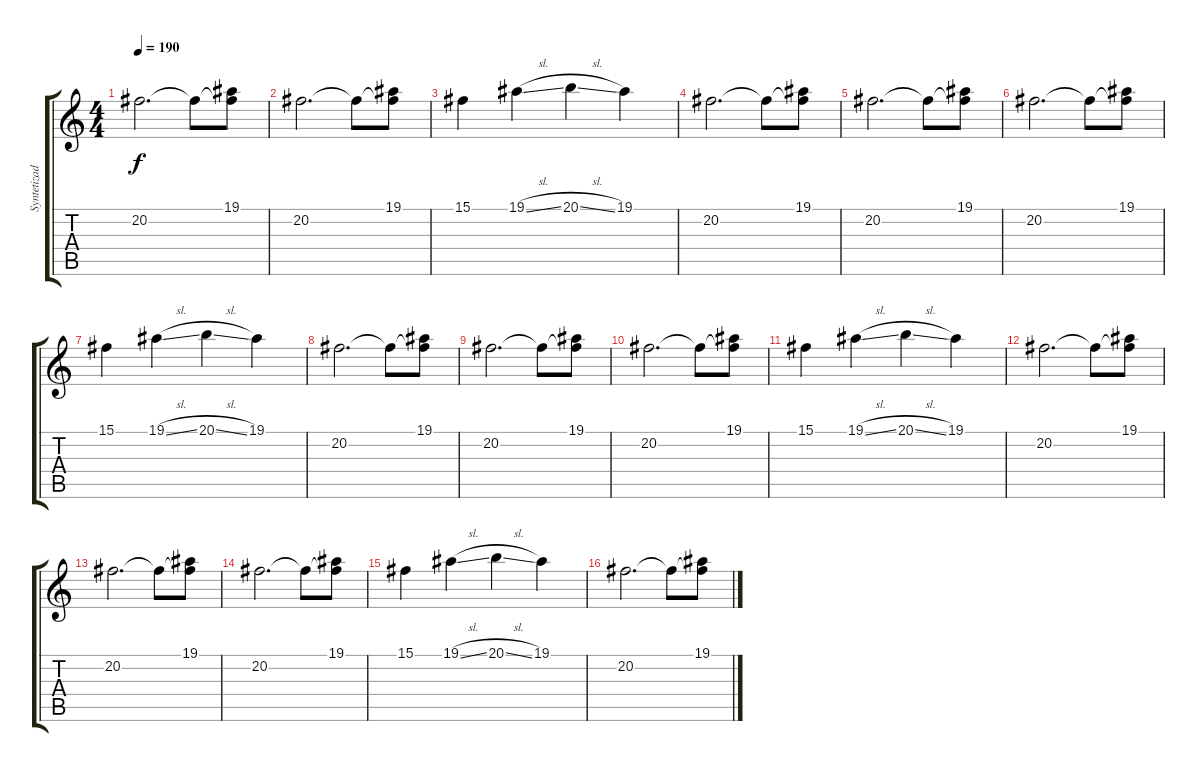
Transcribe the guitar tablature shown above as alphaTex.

\track ("Syntetizador" "Syntetizad") {instrument lead2sawtooth}
\staff {score tabs}
\tuning (Eb4 Bb3 Gb3 Db3 Ab2 Eb2) {hide}
\ts (4 4)
\tempo 190
\clef g2
\ks c
20.2.2{d dy f} 20.2{t}.8 (19.1 20.2{t}).8 |
20.2.2{d} 20.2{t}.8 (19.1 20.2{t}).8 |
15.1.4 19.1{sl}.4 20.1{sl}.4 19.1.4 |
20.2.2{d} 20.2{t}.8 (19.1 20.2{t}).8 |
20.2.2{d} 20.2{t}.8 (19.1 20.2{t}).8 |
20.2.2{d} 20.2{t}.8 (19.1 20.2{t}).8 |
15.1.4 19.1{sl}.4 20.1{sl}.4 19.1.4 |
20.2.2{d} 20.2{t}.8 (19.1 20.2{t}).8 |
20.2.2{d} 20.2{t}.8 (19.1 20.2{t}).8 |
20.2.2{d} 20.2{t}.8 (19.1 20.2{t}).8 |
15.1.4 19.1{sl}.4 20.1{sl}.4 19.1.4 |
20.2.2{d} 20.2{t}.8 (19.1 20.2{t}).8 |
20.2.2{d} 20.2{t}.8 (19.1 20.2{t}).8 |
20.2.2{d} 20.2{t}.8 (19.1 20.2{t}).8 |
15.1.4 19.1{sl}.4 20.1{sl}.4 19.1.4 |
20.2.2{d} 20.2{t}.8 (19.1 20.2{t}).8
